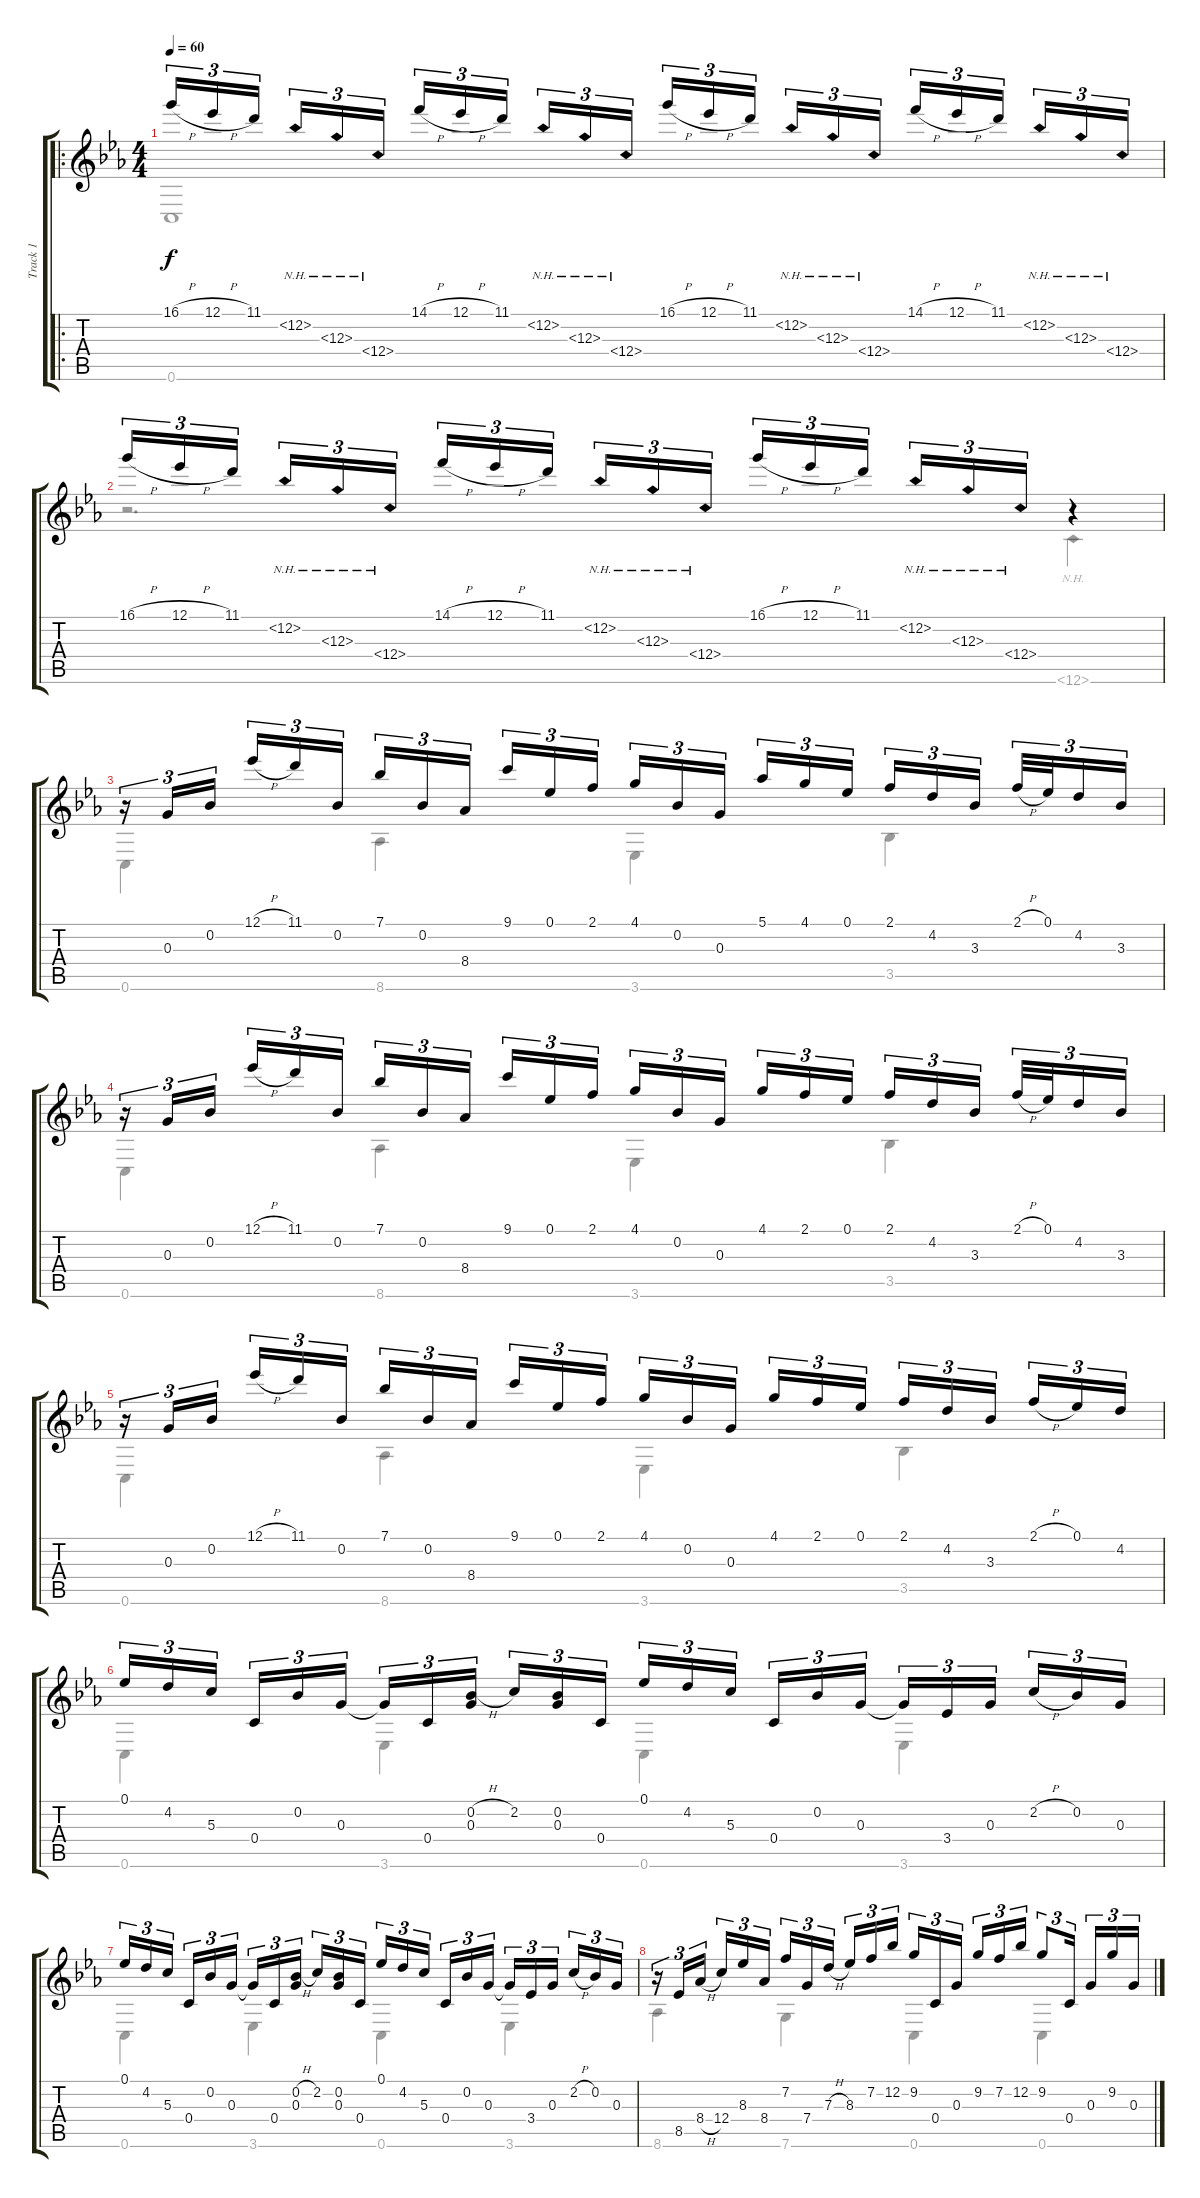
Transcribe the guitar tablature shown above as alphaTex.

\track ("Track 1" "Track 1") {instrument acousticguitarsteel}
\staff {score tabs}
\tuning (Eb4 Bb3 G3 C3 G2 C2) {hide}
\voice
\ro
\ts (4 4)
\tempo 60
\clef g2
\ks cminor
16.1{h}.16{tu (3 2) dy f instrument acousticguitarsteel} 12.1{h}.16{tu (3 2)} 11.1.16{tu (3 2) beam splitsecondary} 12.2{nh}.16{tu (3 2)} 12.3{nh}.16{tu (3 2)} 12.4{nh}.16{tu (3 2)} 14.1{h}.16{tu (3 2)} 12.1{h}.16{tu (3 2)} 11.1.16{tu (3 2) beam splitsecondary} 12.2{nh}.16{tu (3 2)} 12.3{nh}.16{tu (3 2)} 12.4{nh}.16{tu (3 2)} 16.1{h}.16{tu (3 2)} 12.1{h}.16{tu (3 2)} 11.1.16{tu (3 2) beam splitsecondary} 12.2{nh}.16{tu (3 2)} 12.3{nh}.16{tu (3 2)} 12.4{nh}.16{tu (3 2)} 14.1{h}.16{tu (3 2)} 12.1{h}.16{tu (3 2)} 11.1.16{tu (3 2) beam splitsecondary} 12.2{nh}.16{tu (3 2)} 12.3{nh}.16{tu (3 2)} 12.4{nh}.16{tu (3 2)} |
16.1{h}.16{tu (3 2)} 12.1{h}.16{tu (3 2)} 11.1.16{tu (3 2) beam splitsecondary} 12.2{nh}.16{tu (3 2)} 12.3{nh}.16{tu (3 2)} 12.4{nh}.16{tu (3 2)} 14.1{h}.16{tu (3 2)} 12.1{h}.16{tu (3 2)} 11.1.16{tu (3 2) beam splitsecondary} 12.2{nh}.16{tu (3 2)} 12.3{nh}.16{tu (3 2)} 12.4{nh}.16{tu (3 2)} 16.1{h}.16{tu (3 2)} 12.1{h}.16{tu (3 2)} 11.1.16{tu (3 2) beam splitsecondary} 12.2{nh}.16{tu (3 2)} 12.3{nh}.16{tu (3 2)} 12.4{nh}.16{tu (3 2)} r.4 |
r.16{tu (3 2)} 0.3.16{tu (3 2)} 0.2.16{tu (3 2) beam splitsecondary} 12.1{h}.16{tu (3 2)} 11.1.16{tu (3 2)} 0.2.16{tu (3 2)} 7.1.16{tu (3 2)} 0.2.16{tu (3 2)} 8.4.16{tu (3 2) beam splitsecondary} 9.1.16{tu (3 2)} 0.1.16{tu (3 2)} 2.1.16{tu (3 2)} 4.1.16{tu (3 2)} 0.2.16{tu (3 2)} 0.3.16{tu (3 2) beam splitsecondary} 5.1.16{tu (3 2)} 4.1.16{tu (3 2)} 0.1.16{tu (3 2)} 2.1.16{tu (3 2)} 4.2.16{tu (3 2)} 3.3.16{tu (3 2) beam splitsecondary} 2.1{h}.32{tu (3 2)} 0.1.32{tu (3 2)} 4.2.16{tu (3 2)} 3.3.16{tu (3 2)} |
r.16{tu (3 2)} 0.3.16{tu (3 2)} 0.2.16{tu (3 2) beam splitsecondary} 12.1{h}.16{tu (3 2)} 11.1.16{tu (3 2)} 0.2.16{tu (3 2)} 7.1.16{tu (3 2)} 0.2.16{tu (3 2)} 8.4.16{tu (3 2) beam splitsecondary} 9.1.16{tu (3 2)} 0.1.16{tu (3 2)} 2.1.16{tu (3 2)} 4.1.16{tu (3 2)} 0.2.16{tu (3 2)} 0.3.16{tu (3 2) beam splitsecondary} 4.1.16{tu (3 2)} 2.1.16{tu (3 2)} 0.1.16{tu (3 2)} 2.1.16{tu (3 2)} 4.2.16{tu (3 2)} 3.3.16{tu (3 2) beam splitsecondary} 2.1{h}.32{tu (3 2)} 0.1.32{tu (3 2)} 4.2.16{tu (3 2)} 3.3.16{tu (3 2)} |
r.16{tu (3 2)} 0.3.16{tu (3 2)} 0.2.16{tu (3 2) beam splitsecondary} 12.1{h}.16{tu (3 2)} 11.1.16{tu (3 2)} 0.2.16{tu (3 2)} 7.1.16{tu (3 2)} 0.2.16{tu (3 2)} 8.4.16{tu (3 2) beam splitsecondary} 9.1.16{tu (3 2)} 0.1.16{tu (3 2)} 2.1.16{tu (3 2)} 4.1.16{tu (3 2)} 0.2.16{tu (3 2)} 0.3.16{tu (3 2) beam splitsecondary} 4.1.16{tu (3 2)} 2.1.16{tu (3 2)} 0.1.16{tu (3 2)} 2.1.16{tu (3 2)} 4.2.16{tu (3 2)} 3.3.16{tu (3 2) beam splitsecondary} 2.1{h}.16{tu (3 2)} 0.1.16{tu (3 2)} 4.2.16{tu (3 2)} |
0.1.16{tu (3 2)} 4.2.16{tu (3 2)} 5.3.16{tu (3 2) beam splitsecondary} 0.4.16{tu (3 2)} 0.2.16{tu (3 2)} 0.3.16{tu (3 2)} 0.3{t}.16{tu (3 2)} 0.4.16{tu (3 2)} (0.2{h} 0.3).16{tu (3 2) beam splitsecondary} 2.2.16{tu (3 2)} (0.2 0.3).16{tu (3 2)} 0.4.16{tu (3 2)} 0.1.16{tu (3 2)} 4.2.16{tu (3 2)} 5.3.16{tu (3 2) beam splitsecondary} 0.4.16{tu (3 2)} 0.2.16{tu (3 2)} 0.3.16{tu (3 2)} 0.3{t}.16{tu (3 2)} 3.4.16{tu (3 2)} 0.3.16{tu (3 2) beam splitsecondary} 2.2{h}.16{tu (3 2)} 0.2.16{tu (3 2)} 0.3.16{tu (3 2)} |
0.1.16{tu (3 2)} 4.2.16{tu (3 2)} 5.3.16{tu (3 2) beam splitsecondary} 0.4.16{tu (3 2)} 0.2.16{tu (3 2)} 0.3.16{tu (3 2)} 0.3{t}.16{tu (3 2)} 0.4.16{tu (3 2)} (0.2{h} 0.3).16{tu (3 2) beam splitsecondary} 2.2.16{tu (3 2)} (0.2 0.3).16{tu (3 2)} 0.4.16{tu (3 2)} 0.1.16{tu (3 2)} 4.2.16{tu (3 2)} 5.3.16{tu (3 2) beam splitsecondary} 0.4.16{tu (3 2)} 0.2.16{tu (3 2)} 0.3.16{tu (3 2)} 0.3{t}.16{tu (3 2)} 3.4.16{tu (3 2)} 0.3.16{tu (3 2) beam splitsecondary} 2.2{h}.16{tu (3 2)} 0.2.16{tu (3 2)} 0.3.16{tu (3 2)} |
r.16{tu (3 2)} 8.5.16{tu (3 2)} 8.4{h}.16{tu (3 2) beam splitsecondary} 12.4.16{tu (3 2)} 8.3.16{tu (3 2)} 8.4.16{tu (3 2)} 7.2.16{tu (3 2)} 7.4.16{tu (3 2)} 7.3{h}.16{tu (3 2) beam splitsecondary} 8.3.16{tu (3 2)} 7.2.16{tu (3 2)} 12.2.16{tu (3 2)} 9.2.16{tu (3 2)} 0.4.16{tu (3 2)} 0.3.16{tu (3 2) beam splitsecondary} 9.2.16{tu (3 2)} 7.2.16{tu (3 2)} 12.2.16{tu (3 2)} 9.2.8{tu (3 2)} 0.4.16{tu (3 2) beam splitsecondary} 0.3.16{tu (3 2)} 9.2.16{tu (3 2)} 0.3.16{tu (3 2)}
\voice
\clef g2
\ottava regular
\simile none
\ks cminor
0.6.1{dy f} |
r.2{d} 12.6{nh}.4 |
0.6.4 8.6.4 3.6.4 3.5.4 |
0.6.4 8.6.4 3.6.4 3.5.4 |
0.6.4 8.6.4 3.6.4 3.5.4 |
0.6.4 3.6.4 0.6.4 3.6.4 |
0.6.4 3.6.4 0.6.4 3.6.4 |
8.6.4 7.6.4 0.6.4 0.6.4
